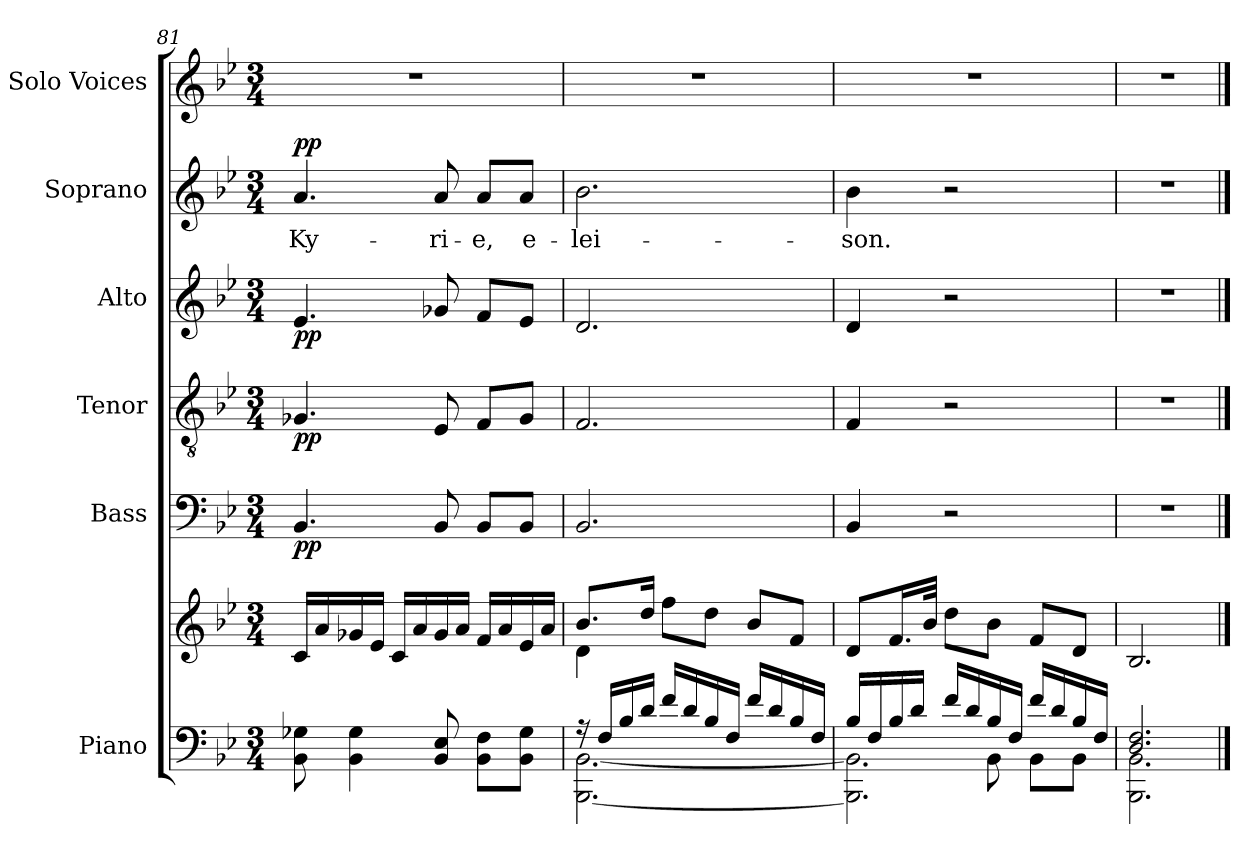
**kern	**kern	**kern	**dynam	**kern	**dynam	**kern	**dynam	**kern	**text	**dynam	**kern
*part6	*part6	*part5	*part5	*part4	*part4	*part3	*part3	*part2	*part2	*part2	*part1
*staff7	*staff6	*staff5	*staff5	*staff4	*staff4	*staff3	*staff3	*staff2	*staff2	*staff2	*staff1
*I"Piano	*	*I"Bass	*	*I"Tenor	*	*I"Alto	*	*I"Soprano	*	*	*I"Solo Voices
*I'Pno.	*	*I'B.	*	*I'T.	*	*I'A.	*	*I'S.	*	*	*I'So. V.
*clefF4	*clefG2	*clefF4	*	*clefGv2	*	*clefG2	*	*clefG2	*	*	*clefG2
*k[b-e-]	*k[b-e-]	*k[b-e-]	*	*k[b-e-]	*	*k[b-e-]	*	*k[b-e-]	*	*	*k[b-e-]
*M3/4	*M3/4	*M3/4	*	*M3/4	*	*M3/4	*	*M3/4	*	*	*M3/4
=81	=81	=81	=81	=81	=81	=81	=81	=81	=81	=81	=81
!	!	!	!LO:DY:b	!	!LO:DY:b	!	!LO:DY:b	!	!LO:LY:b	!LO:DY:b	!
8BB-\ 8G-X\	16c/LL	4.BB-/	pp	4.G-X/	pp	4.e-/	pp	4.a/	Ky-	pp	2.r
.	16a/	.	.	.	.	.	.	.	.	.	.
4BB-\ 4G-\	16g-X/	.	.	.	.	.	.	.	.	.	.
.	16e-/JJ	.	.	.	.	.	.	.	.	.	.
.	16c/LL	.	.	.	.	.	.	.	.	.	.
.	16a/	.	.	.	.	.	.	.	.	.	.
!	!	!	!	!	!	!	!	!	!LO:LY:b	!	!
8BB-/ 8E-/	16g-/	8BB-/	.	8E-/	.	8g-X/	.	8a/	-ri-	.	.
.	16a/JJ	.	.	.	.	.	.	.	.	.	.
!	!	!	!	!	!	!	!	!	!LO:LY:b	!	!
8BB-\ 8F\L	16f/LL	8BB-/L	.	8F/L	.	8f/L	.	8a/L	-e,	.	.
.	16a/	.	.	.	.	.	.	.	.	.	.
!	!	!	!	!	!	!	!	!	!LO:LY:b	!	!
8BB-\ 8G-\J	16e-/	8BB-/J	.	8G-/J	.	8e-/J	.	8a/J	e-	.	.
.	16a/JJ	.	.	.	.	.	.	.	.	.	.
!!LO:PB:g=z
=82	=82	=82	=82	=82	=82	=82	=82	=82	=82	=82	=82
*^	*^	*	*	*	*	*	*	*	*	*	*
!	!	!	!	!	!	!	!	!	!	!	!LO:LY:b	!	!
16r	[2.BBB-\ [2.BB-\	8.b-/L	4d\	2.BB-/	.	2.F/	.	2.d/	.	2.b-\	-lei-	.	2.r
16F/LL	.	.	.	.	.	.	.	.	.	.	.	.	.
16B-/	.	.	.	.	.	.	.	.	.	.	.	.	.
16d/JJ	.	16dd/Jk	.	.	.	.	.	.	.	.	.	.	.
16f/LL	.	8ff\L	2rAyy	.	.	.	.	.	.	.	.	.	.
16d/	.	.	.	.	.	.	.	.	.	.	.	.	.
16B-/	.	8dd\J	.	.	.	.	.	.	.	.	.	.	.
16F/JJ	.	.	.	.	.	.	.	.	.	.	.	.	.
16f/LL	.	8b-/L	.	.	.	.	.	.	.	.	.	.	.
16d/	.	.	.	.	.	.	.	.	.	.	.	.	.
16B-/	.	8f/J	.	.	.	.	.	.	.	.	.	.	.
16F/JJ	.	.	.	.	.	.	.	.	.	.	.	.	.
*	*	*v	*v	*	*	*	*	*	*	*	*	*	*
=83	=83	=83	=83	=83	=83	=83	=83	=83	=83	=83	=83	=83
*	*^	*	*	*	*	*	*	*	*	*	*	*
!	!	!	!	!	!	!	!	!	!	!	!LO:LY:b	!	!
16B-/LL	2.BBB-\] 2.BB-\]	4ryy	8d/L	4BB-/	.	4F/	.	4d/	.	4b-\	-son.	.	2.r
16F/	.	.	.	.	.	.	.	.	.	.	.	.	.
16B-/	.	.	16.f/L	.	.	.	.	.	.	.	.	.	.
16d/JJ	.	.	.	.	.	.	.	.	.	.	.	.	.
.	.	.	32b-/JJk	.	.	.	.	.	.	.	.	.	.
16f/LL	.	8ryy	8dd\L	2r	.	2r	.	2r	.	2r	.	.	.
16d/	.	.	.	.	.	.	.	.	.	.	.	.	.
16B-/	.	8BB-\	8b-\J	.	.	.	.	.	.	.	.	.	.
16F/JJ	.	.	.	.	.	.	.	.	.	.	.	.	.
16f/LL	.	8BB-\L	8f/L	.	.	.	.	.	.	.	.	.	.
16d/	.	.	.	.	.	.	.	.	.	.	.	.	.
16B-/	.	8BB-\J	8d/J	.	.	.	.	.	.	.	.	.	.
16F/JJ	.	.	.	.	.	.	.	.	.	.	.	.	.
*	*v	*v	*	*	*	*	*	*	*	*	*	*	*
=84	=84	=84	=84	=84	=84	=84	=84	=84	=84	=84	=84	=84
2.D/ 2.F/	2.BBB-\ 2.BB-\	2.B-/	2.r	.	2.r	.	2.r	.	2.r	.	.	2.r
*v	*v	*	*	*	*	*	*	*	*	*	*	*
==	==	==	==	==	==	==	==	==	==	==	==
*-	*-	*-	*-	*-	*-	*-	*-	*-	*-	*-	*-
